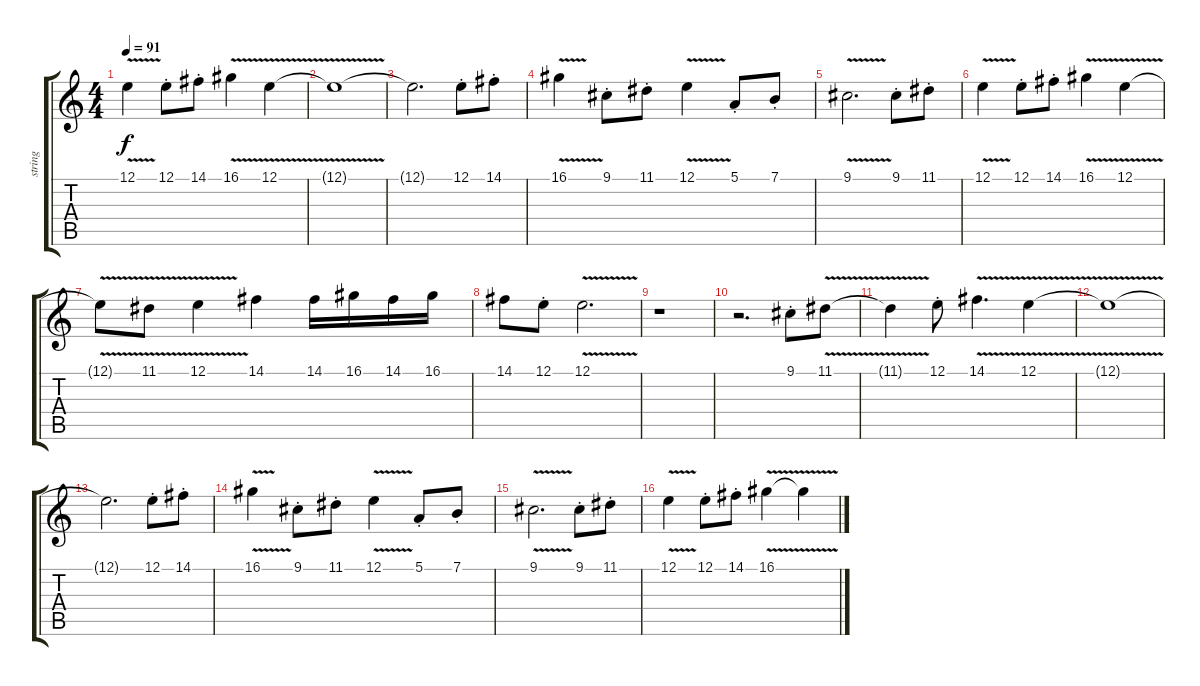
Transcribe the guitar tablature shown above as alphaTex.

\track ("string" "string") {instrument stringensemble1}
\staff {score tabs}
\tuning (E4 B3 G3 D3 A2 E2) {hide}
\ts (4 4)
\tempo 91
\clef g2
\ks c
12.1{v}.4{dy f} 12.1{st}.8 14.1{st}.8 16.1{v}.4 12.1{v}.4 |
12.1{t}.1 |
12.1{t}.2{d} 12.1{st}.8 14.1{st}.8 |
16.1{v}.4 9.1{st}.8 11.1{st}.8 12.1{v}.4 5.1{st}.8 7.1{st}.8 |
9.1{v}.2{d} 9.1{st}.8 11.1{st}.8 |
12.1{v}.4 12.1{st}.8 14.1{st}.8 16.1{v}.4 12.1{v}.4 |
12.1{t}.8 11.1{v}.8 12.1{v}.4 14.1.4 14.1.16 16.1.16 14.1.16 16.1.16 |
14.1.8 12.1{st}.8 12.1{v}.2{d} |
r.1 |
r.2{d} 9.1{st}.8 11.1{v}.8 |
11.1{t}.4 12.1{st}.8 14.1{v}.4{d} 12.1{v}.4 |
12.1{t}.1 |
12.1{t}.2{d} 12.1{st}.8 14.1{st}.8 |
16.1{v}.4 9.1{st}.8 11.1{st}.8 12.1{v}.4 5.1{st}.8 7.1{st}.8 |
9.1{v}.2{d} 9.1{st}.8 11.1{st}.8 |
12.1{v}.4 12.1{st}.8 14.1{st}.8 16.1{v}.4 16.1{v t}.4
